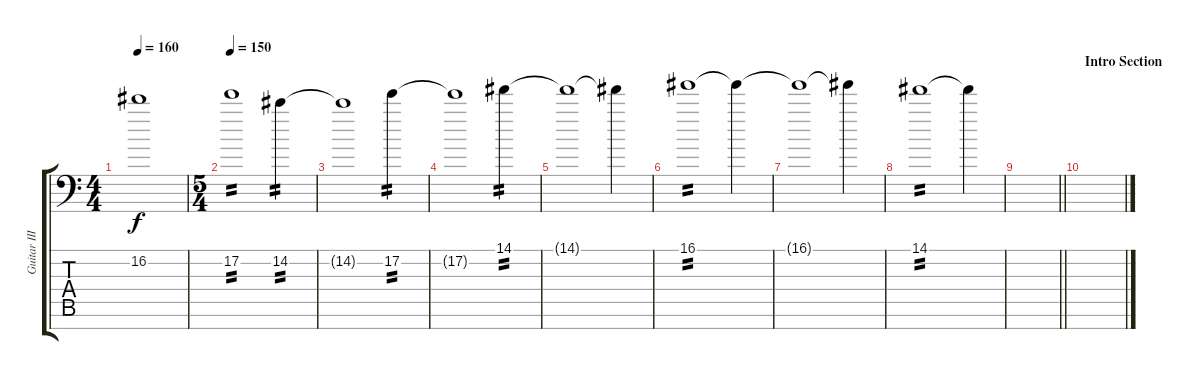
\track ("Guitar III" "Guitar III") {instrument distortionguitar}
\staff {score tabs}
\tuning (E4 B3 Gb3 D3 A2 E2 A1) {hide}
\ts (4 4)
\tempo 160
\clef f4
\ks c
16.2{t}.1{dy f} |
\ts (5 4)
\tempo 150
17.2.1{tp 2} 14.2.4{tp 2} |
14.2{t}.1 17.2.4{tp 2} |
17.2{t}.1 14.1.4{tp 2} |
14.1{t}.1 14.1{t}.4 |
16.1.1{tp 2} 16.1{t}.4 |
16.1{t}.1 16.1{t}.4 |
14.1.1{tp 2} 14.1{t}.4 |
\barLineRight lightlight
|
\section ("" "Intro Section")
